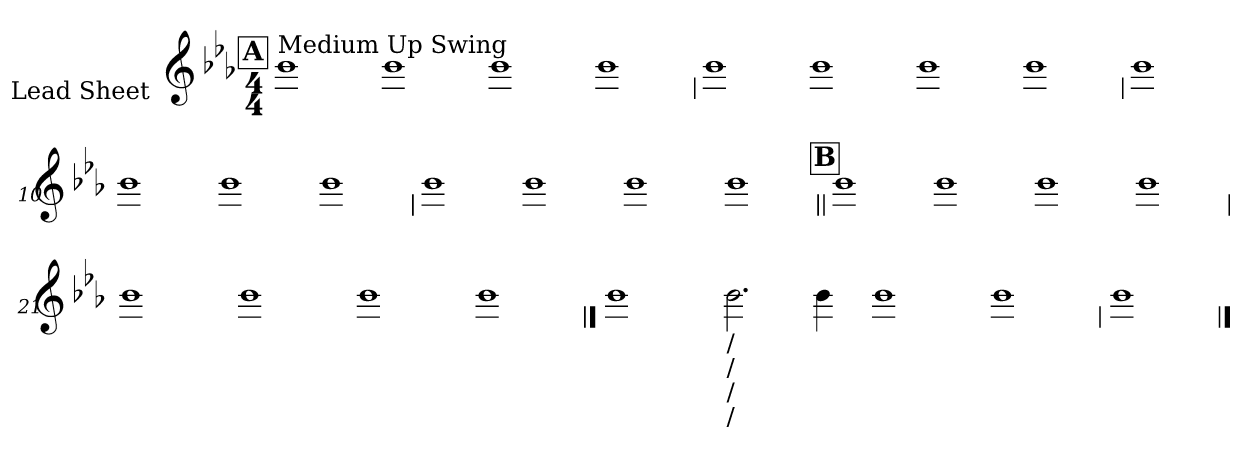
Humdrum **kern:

**kern
*part1
*staff1
*I"Lead Sheet
*stria0
*clefG2
*k[b-e-a-]
*c:
*M4/4
!!LO:REH:place=s1:a:t=A
=1||
!LO:TX:a:t=Medium Up Swing
1b-
=2-
1b-
=3-
1b-
=4-
1b-
!!LO:LB:g=z
=5
1b-
=6-
1b-
=7-
1b-
=8-
1b-
!!LO:LB:g=z
=9
1b-
=10-
1b-
=11-
1b-
=12-
1b-
!!LO:LB:g=z
=13
1b-
=14-
1b-
=15-
1b-
=16-
1b-
!!LO:LB:g=z
!!LO:REH:place=s1:a:t=B
=17||
1b-
=18-
1b-
=19-
1b-
=20-
1b-
!!LO:LB:g=z
=21
1b-
=22-
1b-
=23-
1b-
=24-
1b-
!!LO:LB:g=z
==25
1b-
=26-
!LO:TX:b:t=/
!LO:TX:b:t=/
!LO:TX:b:t=/
!LO:TX:b:t=/
2.b-
4b-
=27-
1b-
=28-
1b-
!!LO:LB:g=z
=29
1b-
==
*-
